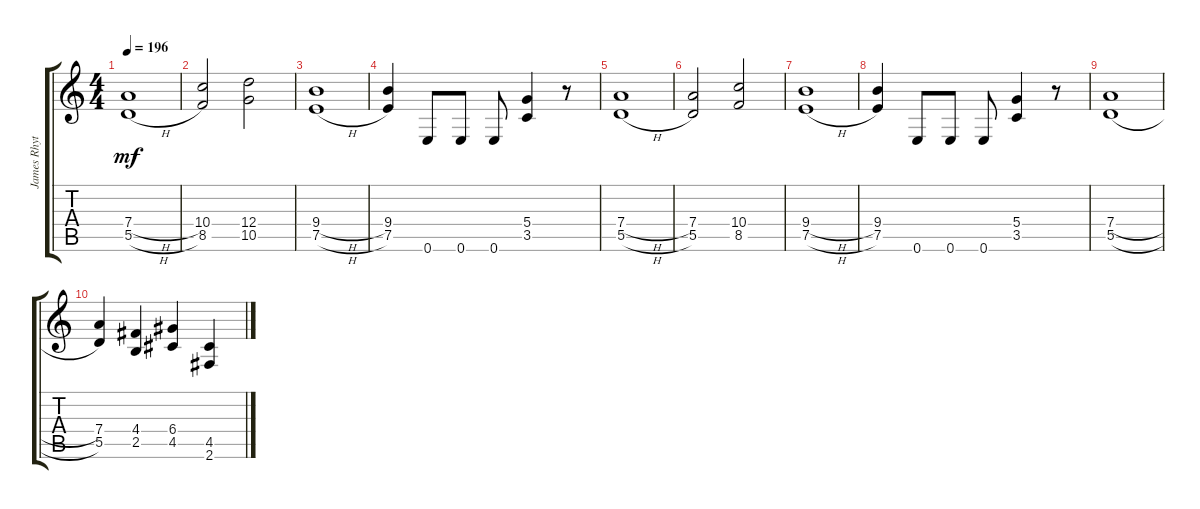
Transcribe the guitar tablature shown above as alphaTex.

\track ("James Rhythm" "James Rhyt") {instrument overdrivenguitar}
\staff {score tabs}
\tuning (E4 B3 G3 D3 A2 E2) {hide}
\ts (4 4)
\tempo 196
\clef g2
\ks c
(7.4{h} 5.5{h}).1{dy mf} |
(10.4 8.5).2 (12.4 10.5).2 |
(9.4{h} 7.5{h}).1 |
(9.4 7.5).4 0.6.8 0.6.8 0.6.8 (5.4 3.5).4 r.8 |
(7.4{h} 5.5{h}).1 |
(7.4 5.5).2 (10.4 8.5).2 |
(9.4{h} 7.5{h}).1 |
(9.4 7.5).4 0.6.8 0.6.8 0.6.8 (5.4 3.5).4 r.8 |
(7.4{h} 5.5{h}).1 |
(7.4 5.5).4 (4.4 2.5).4 (6.4 4.5).4 (4.5 2.6).4
